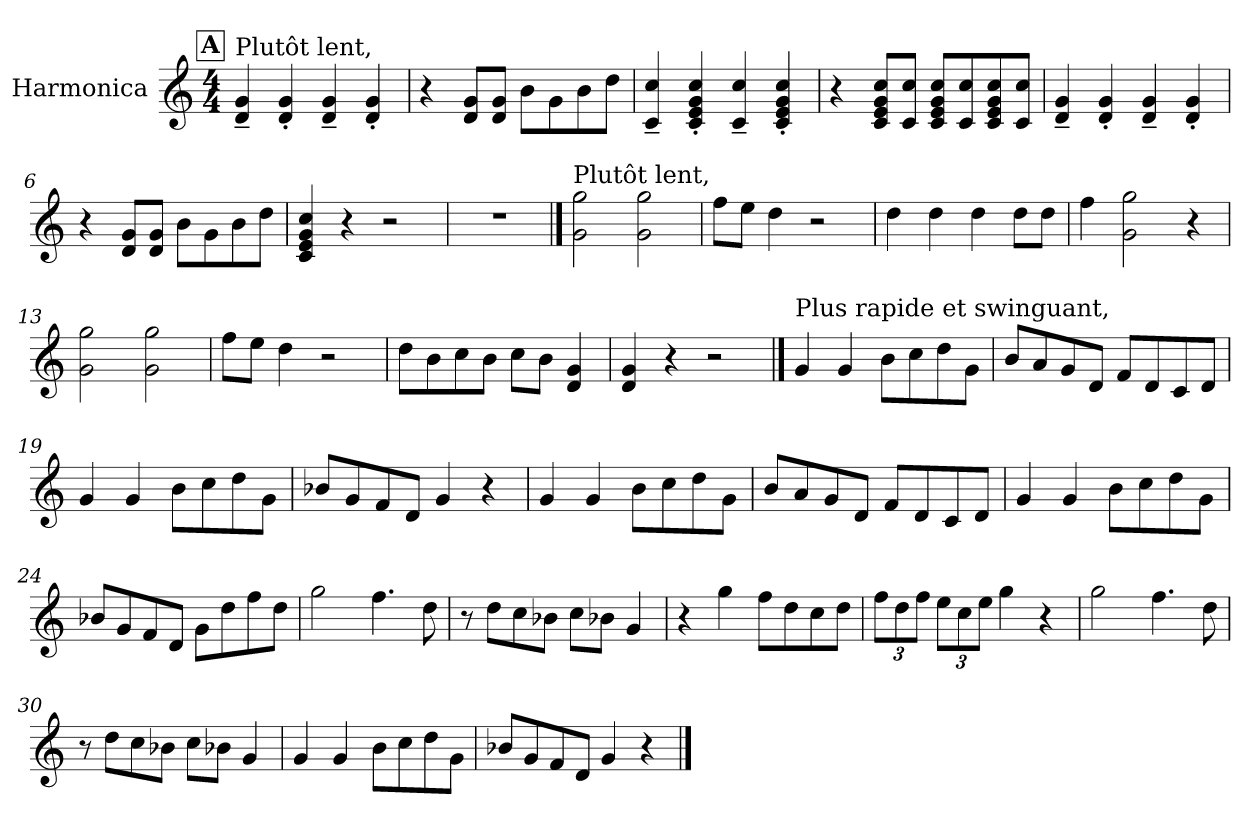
**kern
*part1
*staff1
*I"Harmonica
*I'Harm.
*clefG2
*k[]
*M4/4
*MM110
!!LO:REH:place=s1:a:fs=14:t=A
=1
!LO:TX:a:t=Plutôt lent,
4d/~ 4g/~
4d/' 4g/'
4d/~ 4g/~
4d/' 4g/'
=2
4r
8d/ 8g/L
8d/ 8g/J
8b\L
8g\
8b\
8dd\J
=3
4c/~ 4cc/~
4c/' 4e/' 4g/' 4cc/'
4c/~ 4cc/~
4c/' 4e/' 4g/' 4cc/'
=4
4r
8c/ 8e/ 8g/ 8cc/L
8c/ 8cc/J
8c/ 8e/ 8g/ 8cc/L
8c/ 8cc/
8c/ 8e/ 8g/ 8cc/
8c/ 8cc/J
!!LO:LB:g=z
=5
4d/~ 4g/~
4d/' 4g/'
4d/~ 4g/~
4d/' 4g/'
=6
4r
8d/ 8g/L
8d/ 8g/J
8b\L
8g\
8b\
8dd\J
=7
4c/ 4e/ 4g/ 4cc/
4r
2r
=8
1r
!!LO:LB:g=z
==9
!!LO:REH:place=s1:a:fs=14:t=B
*MM110
!LO:TX:a:t=Plutôt lent,
2g\ 2gg\
2g\ 2gg\
=10
8ff\L
8ee\J
4dd\
2r
=11
4dd\
4dd\
4dd\
8dd\L
8dd\J
=12
4ff\
2g\ 2gg\
4r
!!LO:LB:g=z
=13
2g\ 2gg\
2g\ 2gg\
=14
8ff\L
8ee\J
4dd\
2r
=15
8dd\L
8b\
8cc\
8b\J
8cc\L
8b\J
4d/ 4g/
=16
4d/ 4g/
4r
2r
!!LO:LB:g=z
==17
!!LO:REH:place=s1:a:fs=14:t=C
*MM120
!LO:TX:a:t=Plus rapide et swinguant,
4g/
4g/
8b\L
8cc\
8dd\
8g\J
=18
8b/L
8a/
8g/
8d/J
8f/L
8d/
8c/
8d/J
=19
4g/
4g/
8b\L
8cc\
8dd\
8g\J
=20
8b-X/L
8g/
8f/
8d/J
4g/
4r
!!LO:LB:g=z
=21
4g/
4g/
8b\L
8cc\
8dd\
8g\J
=22
8b/L
8a/
8g/
8d/J
8f/L
8d/
8c/
8d/J
=23
4g/
4g/
8b\L
8cc\
8dd\
8g\J
=24
8b-X/L
8g/
8f/
8d/J
8g\L
8dd\
8ff\
8dd\J
!!LO:LB:g=z
=25
2gg\
4.ff\
8dd\
=26
8r
8dd\L
8cc\
8b-X\J
8cc\L
8b-X\J
4g/
=27
4r
4gg\
8ff\L
8dd\
8cc\
8dd\J
=28
*Xbrackettup
12ff\L
12dd\
12ff\J
12ee\L
12cc\
12ee\J
4gg\
4r
!!LO:LB:g=z
=29
2gg\
4.ff\
8dd\
=30
8r
8dd\L
8cc\
8b-X\J
8cc\L
8b-X\J
4g/
=31
4g/
4g/
8b\L
8cc\
8dd\
8g\J
=32
8b-X/L
8g/
8f/
8d/J
4g/
4r
==
*-
